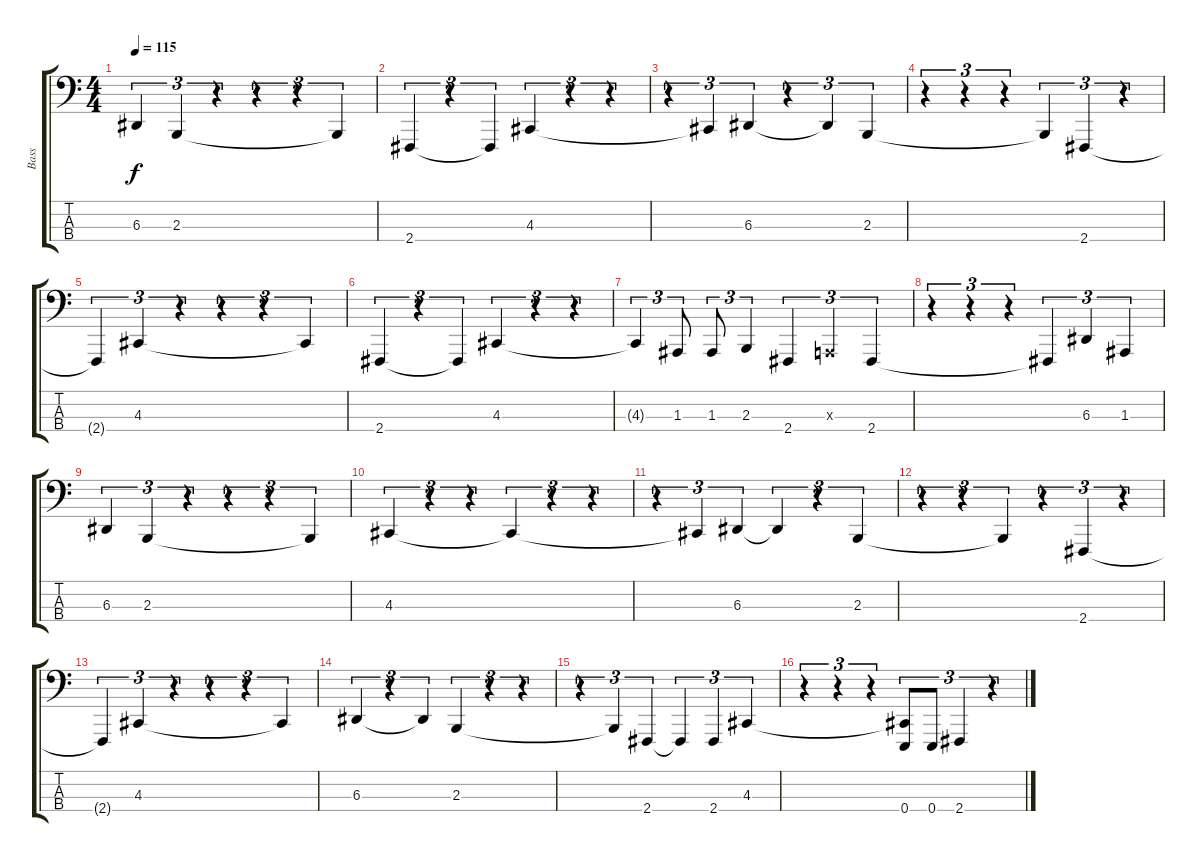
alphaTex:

\track ("Bass" "Bass") {instrument synthbrass1}
\staff {score tabs}
\tuning (G2 D2 A1 E1) {hide}
\ts (4 4)
\tempo 115
\clef f4
\ks c
6.3{t}.4{tu (3 2) dy f} 2.3.4{tu (3 2)} r.4{tu (3 2)} r.4{tu (3 2)} r.4{tu (3 2)} 2.3{t}.4{tu (3 2)} |
2.4.4{tu (3 2)} r.4{tu (3 2)} 2.4{t}.4{tu (3 2)} 4.3.4{tu (3 2)} r.4{tu (3 2)} r.4{tu (3 2)} |
r.4{tu (3 2)} 4.3{t}.4{tu (3 2)} 6.3.4{tu (3 2)} r.4{tu (3 2)} 6.3{t}.4{tu (3 2)} 2.3.4{tu (3 2)} |
r.4{tu (3 2)} r.4{tu (3 2)} r.4{tu (3 2)} 2.3{t}.4{tu (3 2)} 2.4.4{tu (3 2)} r.4{tu (3 2)} |
2.4{t}.4{tu (3 2)} 4.3.4{tu (3 2)} r.4{tu (3 2)} r.4{tu (3 2)} r.4{tu (3 2)} 4.3{t}.4{tu (3 2)} |
2.4.4{tu (3 2)} r.4{tu (3 2)} 2.4{t}.4{tu (3 2)} 4.3.4{tu (3 2)} r.4{tu (3 2)} r.4{tu (3 2)} |
4.3{t}.4{tu (3 2)} 1.3.8{tu (3 2)} 1.3.8{tu (3 2)} 2.3.4{tu (3 2)} 2.4.4{tu (3 2)} 0.3{x}.4{tu (3 2)} 2.4.4{tu (3 2)} |
r.4{tu (3 2)} r.4{tu (3 2)} r.4{tu (3 2)} 2.4{t}.4{tu (3 2)} 6.3.4{tu (3 2)} 1.3.4{tu (3 2)} |
6.3.4{tu (3 2)} 2.3.4{tu (3 2)} r.4{tu (3 2)} r.4{tu (3 2)} r.4{tu (3 2)} 2.3{t}.4{tu (3 2)} |
4.3.4{tu (3 2)} r.4{tu (3 2)} r.4{tu (3 2)} 4.3{t}.4{tu (3 2)} r.4{tu (3 2)} r.4{tu (3 2)} |
r.4{tu (3 2)} 4.3{t}.4{tu (3 2)} 6.3.4{tu (3 2)} 6.3{t}.4{tu (3 2)} r.4{tu (3 2)} 2.3.4{tu (3 2)} |
r.4{tu (3 2)} r.4{tu (3 2)} 2.3{t}.4{tu (3 2)} r.4{tu (3 2)} 2.4.4{tu (3 2)} r.4{tu (3 2)} |
2.4{t}.4{tu (3 2)} 4.3.4{tu (3 2)} r.4{tu (3 2)} r.4{tu (3 2)} r.4{tu (3 2)} 4.3{t}.4{tu (3 2)} |
6.3.4{tu (3 2)} r.4{tu (3 2)} 6.3{t}.4{tu (3 2)} 2.3.4{tu (3 2)} r.4{tu (3 2)} r.4{tu (3 2)} |
r.4{tu (3 2)} 2.3{t}.4{tu (3 2)} 2.4.4{tu (3 2)} 2.4{t}.4{tu (3 2)} 2.4.4{tu (3 2)} 4.3.4{tu (3 2)} |
r.4{tu (3 2)} r.4{tu (3 2)} r.4{tu (3 2)} (4.3{t} 0.4).8{tu (3 2)} 0.4.8{tu (3 2)} 2.4.4{tu (3 2)} r.4{tu (3 2)}
